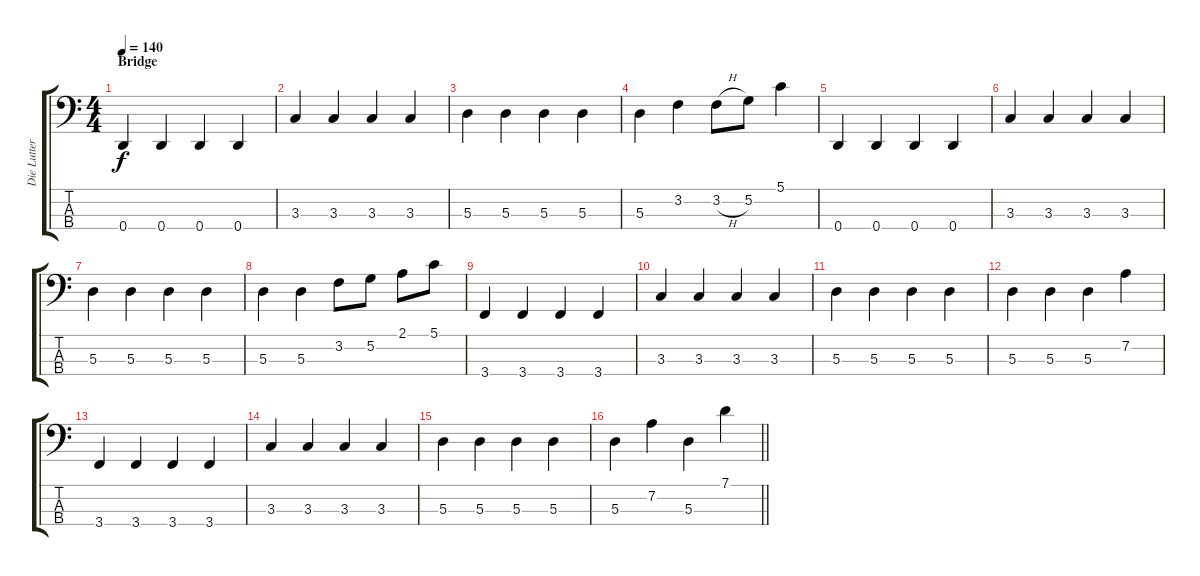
\track ("Die Lutter" "Die Lutter") {instrument electricbasspick}
\staff {score tabs}
\tuning (G2 D2 A1 D1) {hide}
\ts (4 4)
\section ("" "Bridge")
\tempo 140
\clef f4
\ks c
0.4.4{dy f} 0.4.4 0.4.4 0.4.4 |
3.3.4 3.3.4 3.3.4 3.3.4 |
5.3.4 5.3.4 5.3.4 5.3.4 |
5.3.4 3.2.4 3.2{h}.8 5.2.8 5.1.4 |
0.4.4 0.4.4 0.4.4 0.4.4 |
3.3.4 3.3.4 3.3.4 3.3.4 |
5.3.4 5.3.4 5.3.4 5.3.4 |
5.3.4 5.3.4 3.2.8 5.2.8 2.1.8 5.1.8 |
3.4.4 3.4.4 3.4.4 3.4.4 |
3.3.4 3.3.4 3.3.4 3.3.4 |
5.3.4 5.3.4 5.3.4 5.3.4 |
5.3.4 5.3.4 5.3.4 7.2.4 |
3.4.4 3.4.4 3.4.4 3.4.4 |
3.3.4 3.3.4 3.3.4 3.3.4 |
5.3.4 5.3.4 5.3.4 5.3.4 |
\barLineRight lightlight
5.3.4 7.2.4 5.3.4 7.1.4
